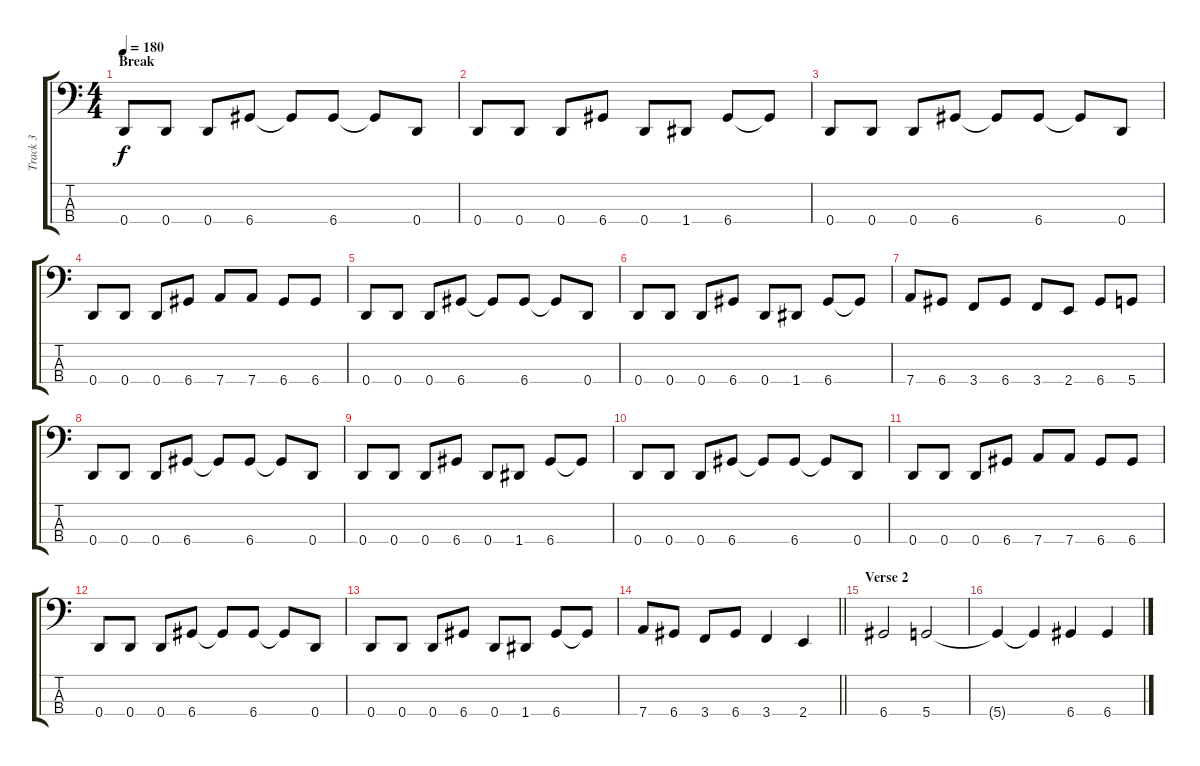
\track ("Track 3" "Track 3") {instrument electricbassfinger}
\staff {score tabs}
\tuning (G2 D2 A1 D1) {hide}
\ts (4 4)
\section ("" "Break")
\tempo 180
\clef f4
\ks c
0.4.8{dy f} 0.4.8 0.4.8 6.4.8 6.4{t}.8 6.4.8 6.4{t}.8 0.4.8 |
0.4.8 0.4.8 0.4.8 6.4.8 0.4.8 1.4.8 6.4.8 6.4{t}.8 |
0.4.8 0.4.8 0.4.8 6.4.8 6.4{t}.8 6.4.8 6.4{t}.8 0.4.8 |
0.4.8 0.4.8 0.4.8 6.4.8 7.4.8 7.4.8 6.4.8 6.4.8 |
0.4.8 0.4.8 0.4.8 6.4.8 6.4{t}.8 6.4.8 6.4{t}.8 0.4.8 |
0.4.8 0.4.8 0.4.8 6.4.8 0.4.8 1.4.8 6.4.8 6.4{t}.8 |
7.4.8 6.4.8 3.4.8 6.4.8 3.4.8 2.4.8 6.4.8 5.4.8 |
0.4.8 0.4.8 0.4.8 6.4.8 6.4{t}.8 6.4.8 6.4{t}.8 0.4.8 |
0.4.8 0.4.8 0.4.8 6.4.8 0.4.8 1.4.8 6.4.8 6.4{t}.8 |
0.4.8 0.4.8 0.4.8 6.4.8 6.4{t}.8 6.4.8 6.4{t}.8 0.4.8 |
0.4.8 0.4.8 0.4.8 6.4.8 7.4.8 7.4.8 6.4.8 6.4.8 |
0.4.8 0.4.8 0.4.8 6.4.8 6.4{t}.8 6.4.8 6.4{t}.8 0.4.8 |
0.4.8 0.4.8 0.4.8 6.4.8 0.4.8 1.4.8 6.4.8 6.4{t}.8 |
\barLineRight lightlight
7.4.8 6.4.8 3.4.8 6.4.8 3.4.4 2.4.4 |
\section ("" "Verse 2")
6.4.2 5.4.2 |
5.4{t}.4 5.4{t}.4 6.4.4 6.4.4
